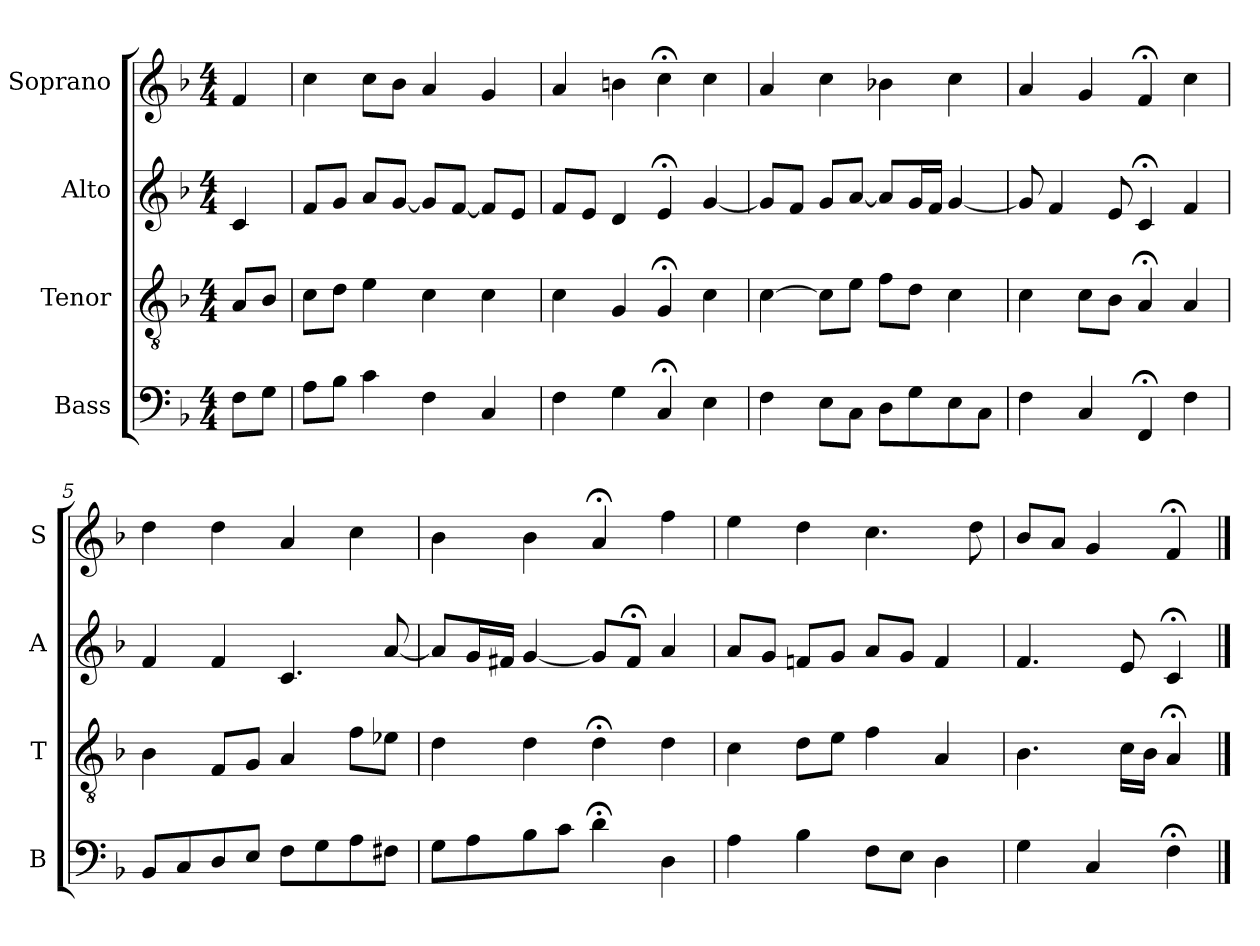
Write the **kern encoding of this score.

**kern	**kern	**kern	**kern
*part4	*part3	*part2	*part1
*staff4	*staff3	*staff2	*staff1
*I"Bass	*I"Tenor	*I"Alto	*I"Soprano
*I'B	*I'T	*I'A	*I'S
*clefF4	*clefGv2	*clefG2	*clefG2
*k[b-]	*k[b-]	*k[b-]	*k[b-]
*F:	*F:	*F:	*F:
*M4/4	*M4/4	*M4/4	*M4/4
*MM100	*MM100	*MM100	*MM100
=	=	=	=
8FL	8AL	4c	4f
8GJ	8B-J	.	.
=1	=1	=1	=1
8AL	8cL	8fL	4cc
8B-J	8dJ	8gJ	.
4c	4e	8aL	8ccL
.	.	[8gJ	8b-J
4F	4c	8gL]	4a
.	.	[8fJ	.
4C	4c	8fL]	4g
.	.	8eJ	.
=2	=2	=2	=2
4F	4c	8fL	4a
.	.	8eJ	.
4G	4G	4d	4bn
4C;<	4G;<	4e;<	4cc;<
4E	4c	[4g	4cc
=3	=3	=3	=3
4F	[4c	8gL]	4a
.	.	8fJ	.
8EL	8cL]	8gL	4cc
8CJ	8eJ	[8aJ	.
8DL	8fL	8aL]	4b-X
8G	8dJ	16gL	.
.	.	16fJJ	.
8E	4c	[4g	4cc
8CJ	.	.	.
=4	=4	=4	=4
4F	4c	8g]	4a
.	.	4f	.
4C	8cL	.	4g
.	8B-J	8e	.
4FF;<	4A;<	4c;<	4f;<
4F	4A	4f	4cc
=5	=5	=5	=5
8BB-L	4B-	4f	4dd
8C	.	.	.
8D	8FL	4f	4dd
8EJ	8GJ	.	.
8FL	4A	4.c	4a
8G	.	.	.
8A	8fL	.	4cc
8F#XJ	8e-XJ	[8a	.
=6	=6	=6	=6
8GL	4d	8aL]	4b-
8A	.	16gL	.
.	.	16f#XJJ	.
8B-	4d	[4g	4b-
8cJ	.	.	.
4d;<	4d;<	8gL]	4a;<
.	.	8f#;<J	.
4D	4d	4a	4ff
=7	=7	=7	=7
4A	4c	8aL	4ee
.	.	8gJ	.
4B-	8dL	8fnL	4dd
.	8eJ	8gJ	.
8FL	4f	8aL	4.cc
8EJ	.	8gJ	.
4D	4A	4f	.
.	.	.	8dd
=8	=8	=8	=8
4G	4.B-	4.f	8b-L
.	.	.	8aJ
4C	.	.	4g
.	16cLL	8e	.
.	16B-JJ	.	.
4F;<	4A;<	4c;<	4f;<
==	==	==	==
*-	*-	*-	*-
